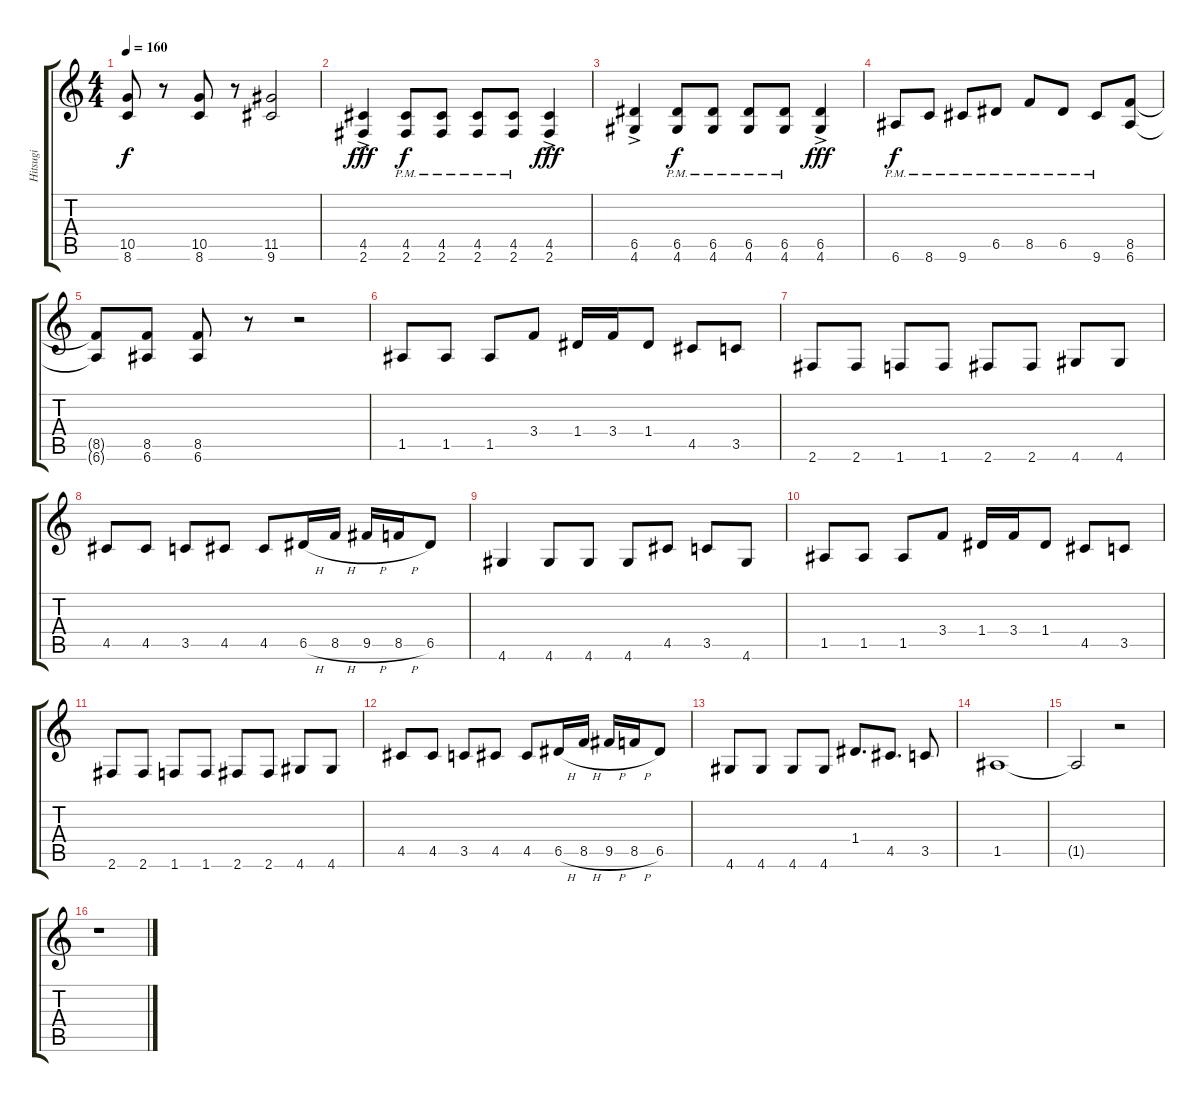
\track ("Hitsugi" "Hitsugi") {instrument distortionguitar}
\staff {score tabs}
\tuning (E4 B3 G3 D3 A2 E2) {hide}
\ts (4 4)
\tempo 160
\clef g2
\ks c
(10.5 8.6).8{dy f} r.8 (10.5 8.6).8 r.8 (11.5 9.6).2 |
(4.5{ac} 2.6).4{dy fff} (4.5{pm} 2.6{pm}).8{dy f} (4.5{pm} 2.6{pm}).8 (4.5{pm} 2.6{pm}).8 (4.5{pm} 2.6{pm}).8 (4.5{ac} 2.6).4{dy fff} |
(6.5{ac} 4.6).4 (6.5 4.6{pm}).8{dy f} (6.5 4.6{pm}).8 (6.5 4.6{pm}).8 (6.5 4.6{pm}).8 (6.5{ac} 4.6).4{dy fff} |
6.6{pm}.8{dy f} 8.6{pm}.8 9.6{pm}.8 6.5{pm}.8 8.5{pm}.8 6.5{pm}.8 9.6{pm}.8 (8.5 6.6).8 |
(8.5{t} 6.6{t}).8 (8.5 6.6).8 (8.5 6.6).8 r.8 r.2 |
1.5.8 1.5.8 1.5.8 3.4.8 1.4.16 3.4.16 1.4.8 4.5.8 3.5.8 |
2.6.8 2.6.8 1.6.8 1.6.8 2.6.8 2.6.8 4.6.8 4.6.8 |
4.5.8 4.5.8 3.5.8 4.5.8 4.5.8 6.5{h}.16 8.5{h}.16 9.5{h}.16 8.5{h}.16 6.5.8 |
4.6.4 4.6.8 4.6.8 4.6.8 4.5.8 3.5.8 4.6.8 |
1.5.8 1.5.8 1.5.8 3.4.8 1.4.16 3.4.16 1.4.8 4.5.8 3.5.8 |
2.6.8 2.6.8 1.6.8 1.6.8 2.6.8 2.6.8 4.6.8 4.6.8 |
4.5.8 4.5.8 3.5.8 4.5.8 4.5.8 6.5{h}.16 8.5{h}.16 9.5{h}.16 8.5{h}.16 6.5.8 |
4.6.8 4.6.8 4.6.8 4.6.8 1.4.8{d} 4.5.8{d} 3.5.8 |
1.5.1 |
1.5{t}.2 r.2 |
r.1
